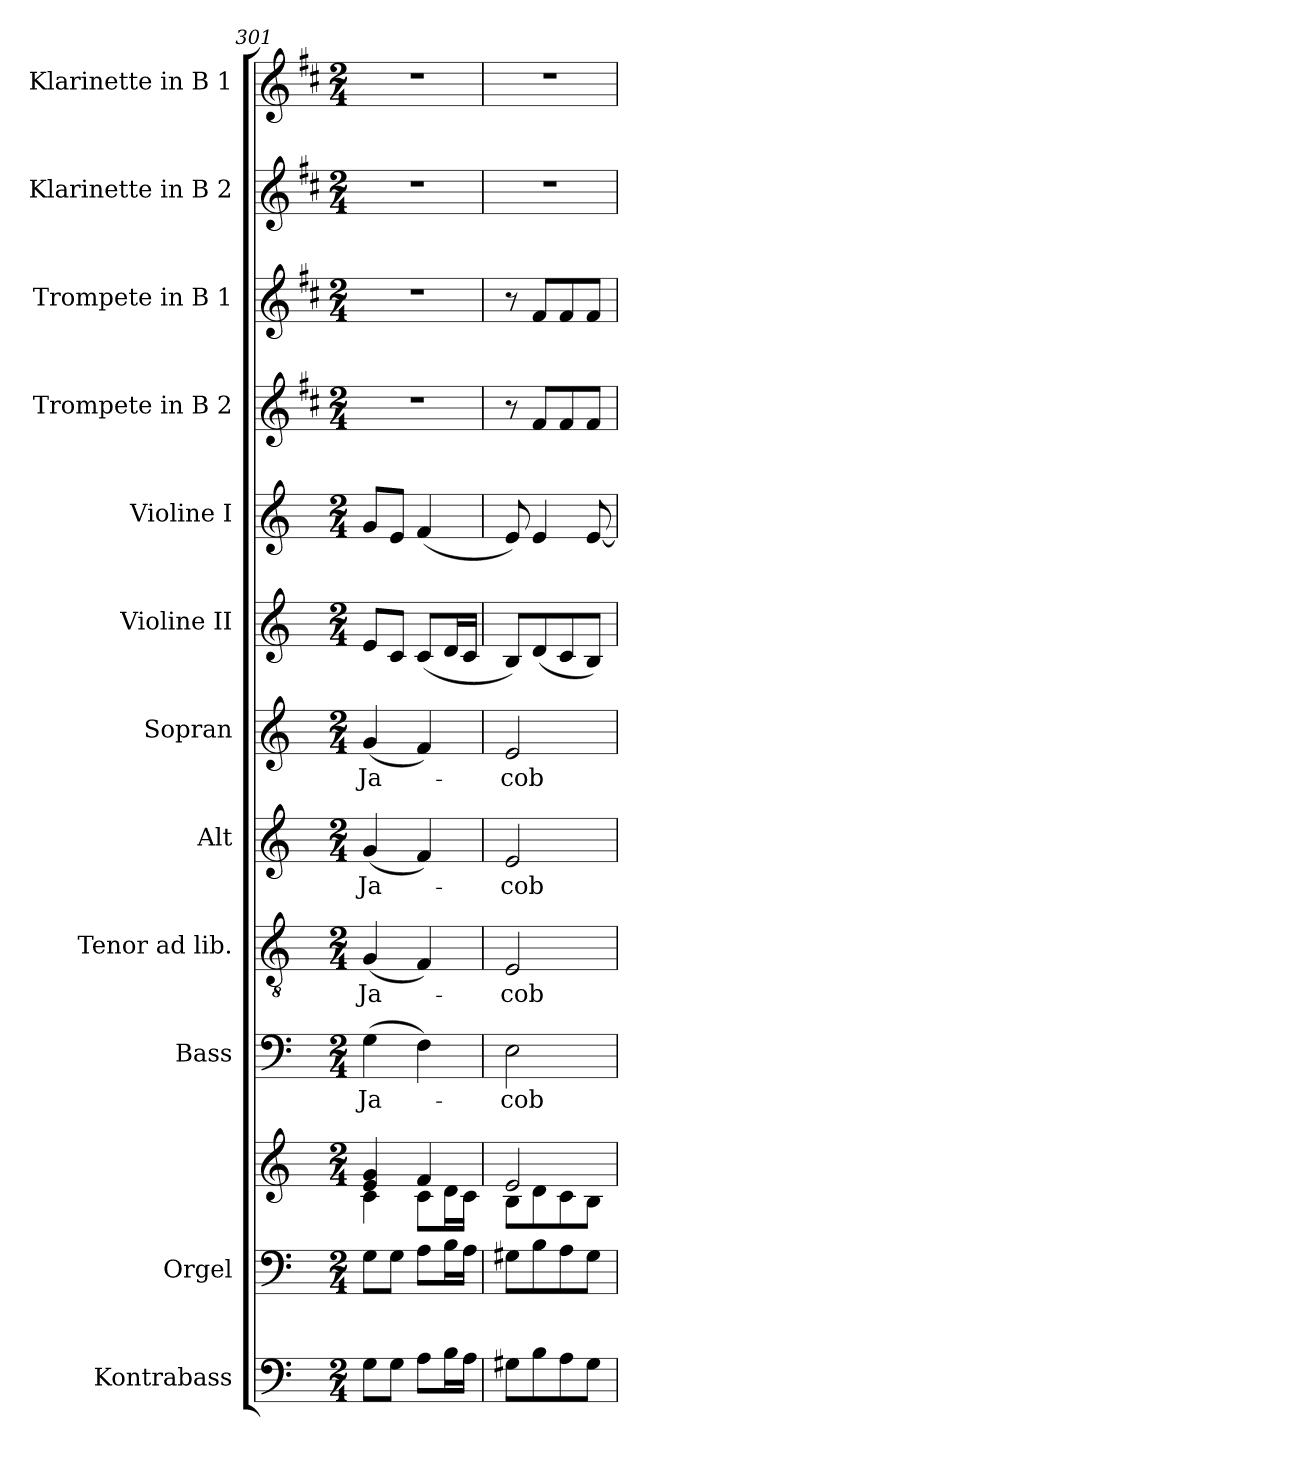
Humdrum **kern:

**kern	**kern	**kern	**kern	**text	**kern	**text	**kern	**text	**kern	**text	**kern	**kern	**kern	**kern	**kern	**kern
*part12	*part11	*part11	*part10	*part10	*part9	*part9	*part8	*part8	*part7	*part7	*part6	*part5	*part4	*part3	*part2	*part1
*staff13	*staff12	*staff11	*staff10	*staff10	*staff9	*staff9	*staff8	*staff8	*staff7	*staff7	*staff6	*staff5	*staff4	*staff3	*staff2	*staff1
*I"Kontrabass	*I"Orgel	*	*I"Bass	*	*I"Tenor ad lib.	*	*I"Alt	*	*I"Sopran	*	*I"Violine II	*I"Violine I	*I"Trompete in B 2	*I"Trompete in B 1	*I"Klarinette in B 2	*I"Klarinette in B 1
*I'Kb.	*I'Org.	*	*I'B	*	*I'T	*	*I'A	*	*I'S	*	*I'Vl. II	*I'Vl. I	*	*	*	*
*clefF4	*clefF4	*clefG2	*clefF4	*	*clefGv2	*	*clefG2	*	*clefG2	*	*clefG2	*clefG2	*clefG2	*clefG2	*clefG2	*clefG2
*ITrd7c12	*	*	*	*	*	*	*	*	*	*	*	*	*ITrd1c2	*ITrd1c2	*ITrd1c2	*ITrd1c2
*k[]	*k[]	*k[]	*k[]	*	*k[]	*	*k[]	*	*k[]	*	*k[]	*k[]	*k[]	*k[]	*k[]	*k[]
*C:	*C:	*C:	*C:	*	*C:	*	*C:	*	*C:	*	*C:	*C:	*C:	*C:	*C:	*C:
*M2/4	*M2/4	*M2/4	*M2/4	*	*M2/4	*	*M2/4	*	*M2/4	*	*M2/4	*M2/4	*M2/4	*M2/4	*M2/4	*M2/4
=301	=301	=301	=301	=301	=301	=301	=301	=301	=301	=301	=301	=301	=301	=301	=301	=301
*	*	*^	*	*	*	*	*	*	*	*	*	*	*	*	*	*
!	!	!	!	!	!LO:LY:b	!	!LO:LY:b	!	!LO:LY:b	!	!LO:LY:b	!	!	!	!	!	!
8GG\L	8G\L	4e/ 4g/	4c\	(>4G\	Ja-	(<4G/	Ja-	(<4g/	Ja-	(<4g/	Ja-	8e/L	8g/L	2r	2r	2r	2r
8GG\J	8G\J	.	.	.	.	.	.	.	.	.	.	8c/J	8e/J	.	.	.	.
8AA\L	8A\L	4f/	8c\L	4F\)	.	4F/)	.	4f/)	.	4f/)	.	(<8c/L	(<4f/	.	.	.	.
16BB\L	16B\L	.	16d\L	.	.	.	.	.	.	.	.	16d/L	.	.	.	.	.
16AA\JJ	16A\JJ	.	16c\JJ	.	.	.	.	.	.	.	.	16c/JJ	.	.	.	.	.
=302	=302	=302	=302	=302	=302	=302	=302	=302	=302	=302	=302	=302	=302	=302	=302	=302	=302
!	!	!	!	!	!LO:LY:b	!	!LO:LY:b	!	!LO:LY:b	!	!LO:LY:b	!	!	!	!	!	!
8GG#X\L	8G#X\L	2e/	8B\L	2E\	-cob	2E/	-cob	2e/	-cob	2e/	-cob	8B/L)	8e/)	8r	8r	2r	2r
8BB\	8B\	.	8d\	.	.	.	.	.	.	.	.	(<8d/	4e/	8e/L	8e/L	.	.
8AA\	8A\	.	8c\	.	.	.	.	.	.	.	.	8c/	.	8e/	8e/	.	.
8GG#\J	8G#\J	.	8B\J	.	.	.	.	.	.	.	.	8B/J)	[8e/	8e/J	8e/J	.	.
*	*	*v	*v	*	*	*	*	*	*	*	*	*	*	*	*	*	*
=	=	=	=	=	=	=	=	=	=	=	=	=	=	=	=	=
*-	*-	*-	*-	*-	*-	*-	*-	*-	*-	*-	*-	*-	*-	*-	*-	*-
